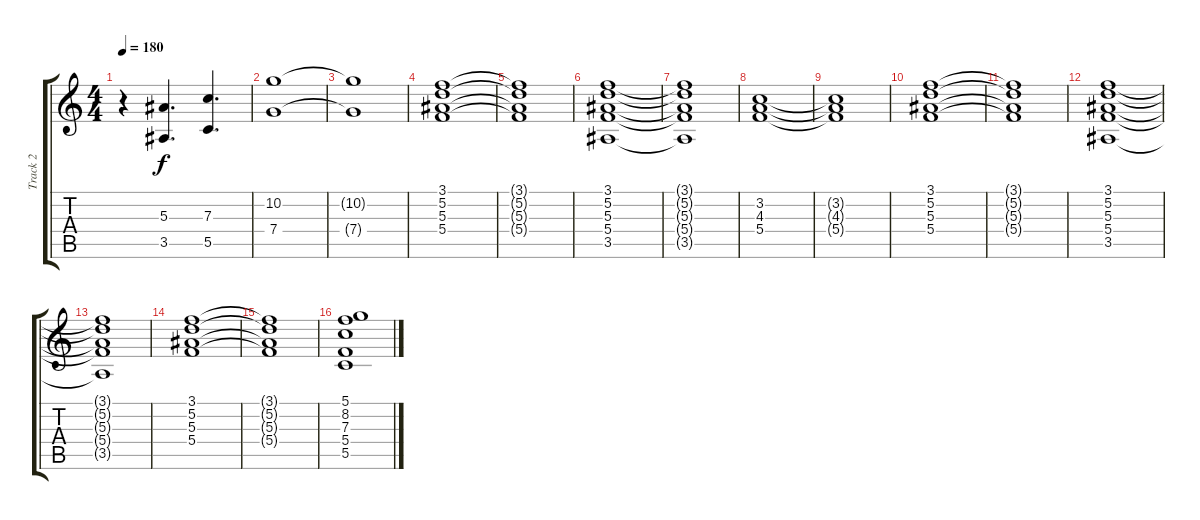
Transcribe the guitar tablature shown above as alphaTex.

\track ("Track 2" "Track 2") {instrument distortionguitar}
\staff {score tabs}
\tuning (D4 A3 F3 C3 G2 C2) {hide}
\ts (4 4)
\tempo 180
\clef g2
\ks c
r.4{dy f} (5.3 3.5).4{d} (7.3 5.5).4{d} |
(10.2 7.4).1 |
(10.2{t} 7.4{t}).1 |
(3.1 5.2 5.3 5.4).1 |
(3.1{t} 5.2{t} 5.3{t} 5.4{t}).1 |
(3.1 5.2 5.3 5.4 3.5).1 |
(3.1{t} 5.2{t} 5.3{t} 5.4{t} 3.5{t}).1 |
(3.2 4.3 5.4).1 |
(3.2{t} 4.3{t} 5.4{t}).1 |
(3.1 5.2 5.3 5.4).1 |
(3.1{t} 5.2{t} 5.3{t} 5.4{t}).1 |
(3.1 5.2 5.3 5.4 3.5).1 |
(3.1{t} 5.2{t} 5.3{t} 5.4{t} 3.5{t}).1 |
(3.1 5.2 5.3 5.4).1 |
(3.1{t} 5.2{t} 5.3{t} 5.4{t}).1 |
(5.1 8.2 7.3 5.4 5.5).1
